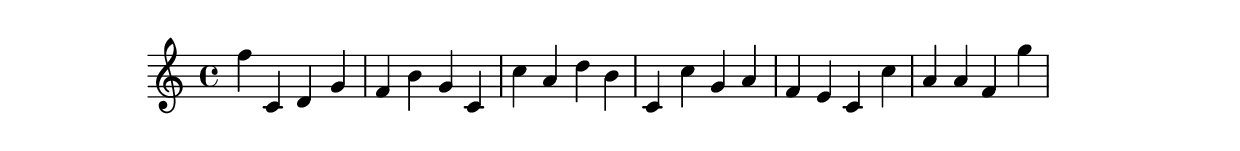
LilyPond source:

%% DO NOT EDIT this file manually; it is automatically
%% generated from LSR http://lsr.dsi.unimi.it
%% Make any changes in LSR itself, or in Documentation/snippets/new/ ,
%% and then run scripts/auxiliar/makelsr.py
%%
%% This file is in the public domain.
\version "2.12.2"

\header {
  lsrtags = "pitches"

%% Translation of GIT committish: 59caa3adce63114ca7972d18f95d4aadc528ec3d
  texidoces = "
Este fragmento de código basado en Scheme genera
24 notas aleatorias (o tantas como se necesiten), basándose en la
hora actual (o en cualquier número pseudo-aleatorio que se
especifique en su lugar, para obtener las mismas notas aleatorias
cada vez): es decir, para obtener distintos patrones de notas,
sólo tiene que modificar este número.

"
  doctitlees = "Generación de notas aleatorias"

  texidoc = "
This Scheme-based snippet generates 24 random notes (or as many as
required), based on the current time (or any randomish number specified
instead, in order to obtain the same random notes each time): i.e., to
get different random note patterns, just change this number.

"
  doctitle = "Generating random notes"
} % begin verbatim

\score {
  {
    #(let ((random-state (seed->random-state (current-time))))
       (ly:export
        (make-sequential-music
         (map (lambda (x)
                (let ((idx (random 12 random-state)))
                  (make-event-chord
                   (list
                    (make-music 'NoteEvent
                                'duration (ly:make-duration 2 0 1 1)
                                'pitch (ly:make-pitch
                                        (quotient idx 7)
                                        (remainder idx 7)
                                        0))))))
              (make-list 24)))))
  }
}
